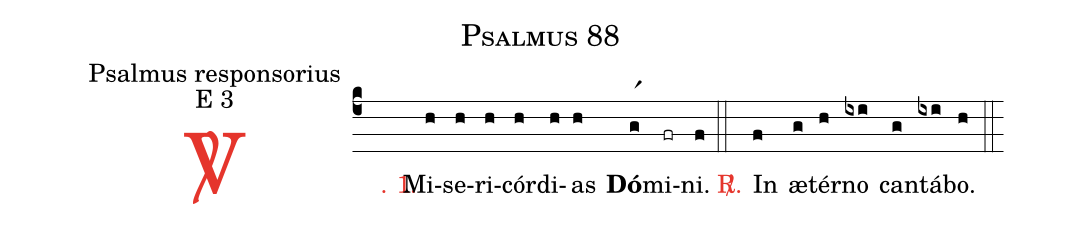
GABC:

name: Psalmus 88;
office-part: Psalmus responsorius;
mode: E 3;
%%
(c4)

<c><sp>V/</sp>. 1.</c>() Mi(h)se(h)ri(h)cór(h)di(h)as(h) <b>Dó</b>(gr1)mi(fr)ni.(f)

(::)

<c><sp>R/</sp>.</c>() In(f) æ(g)tér(h)no(ixi) can(g)tá(ixi)bo.(h)

(::)
